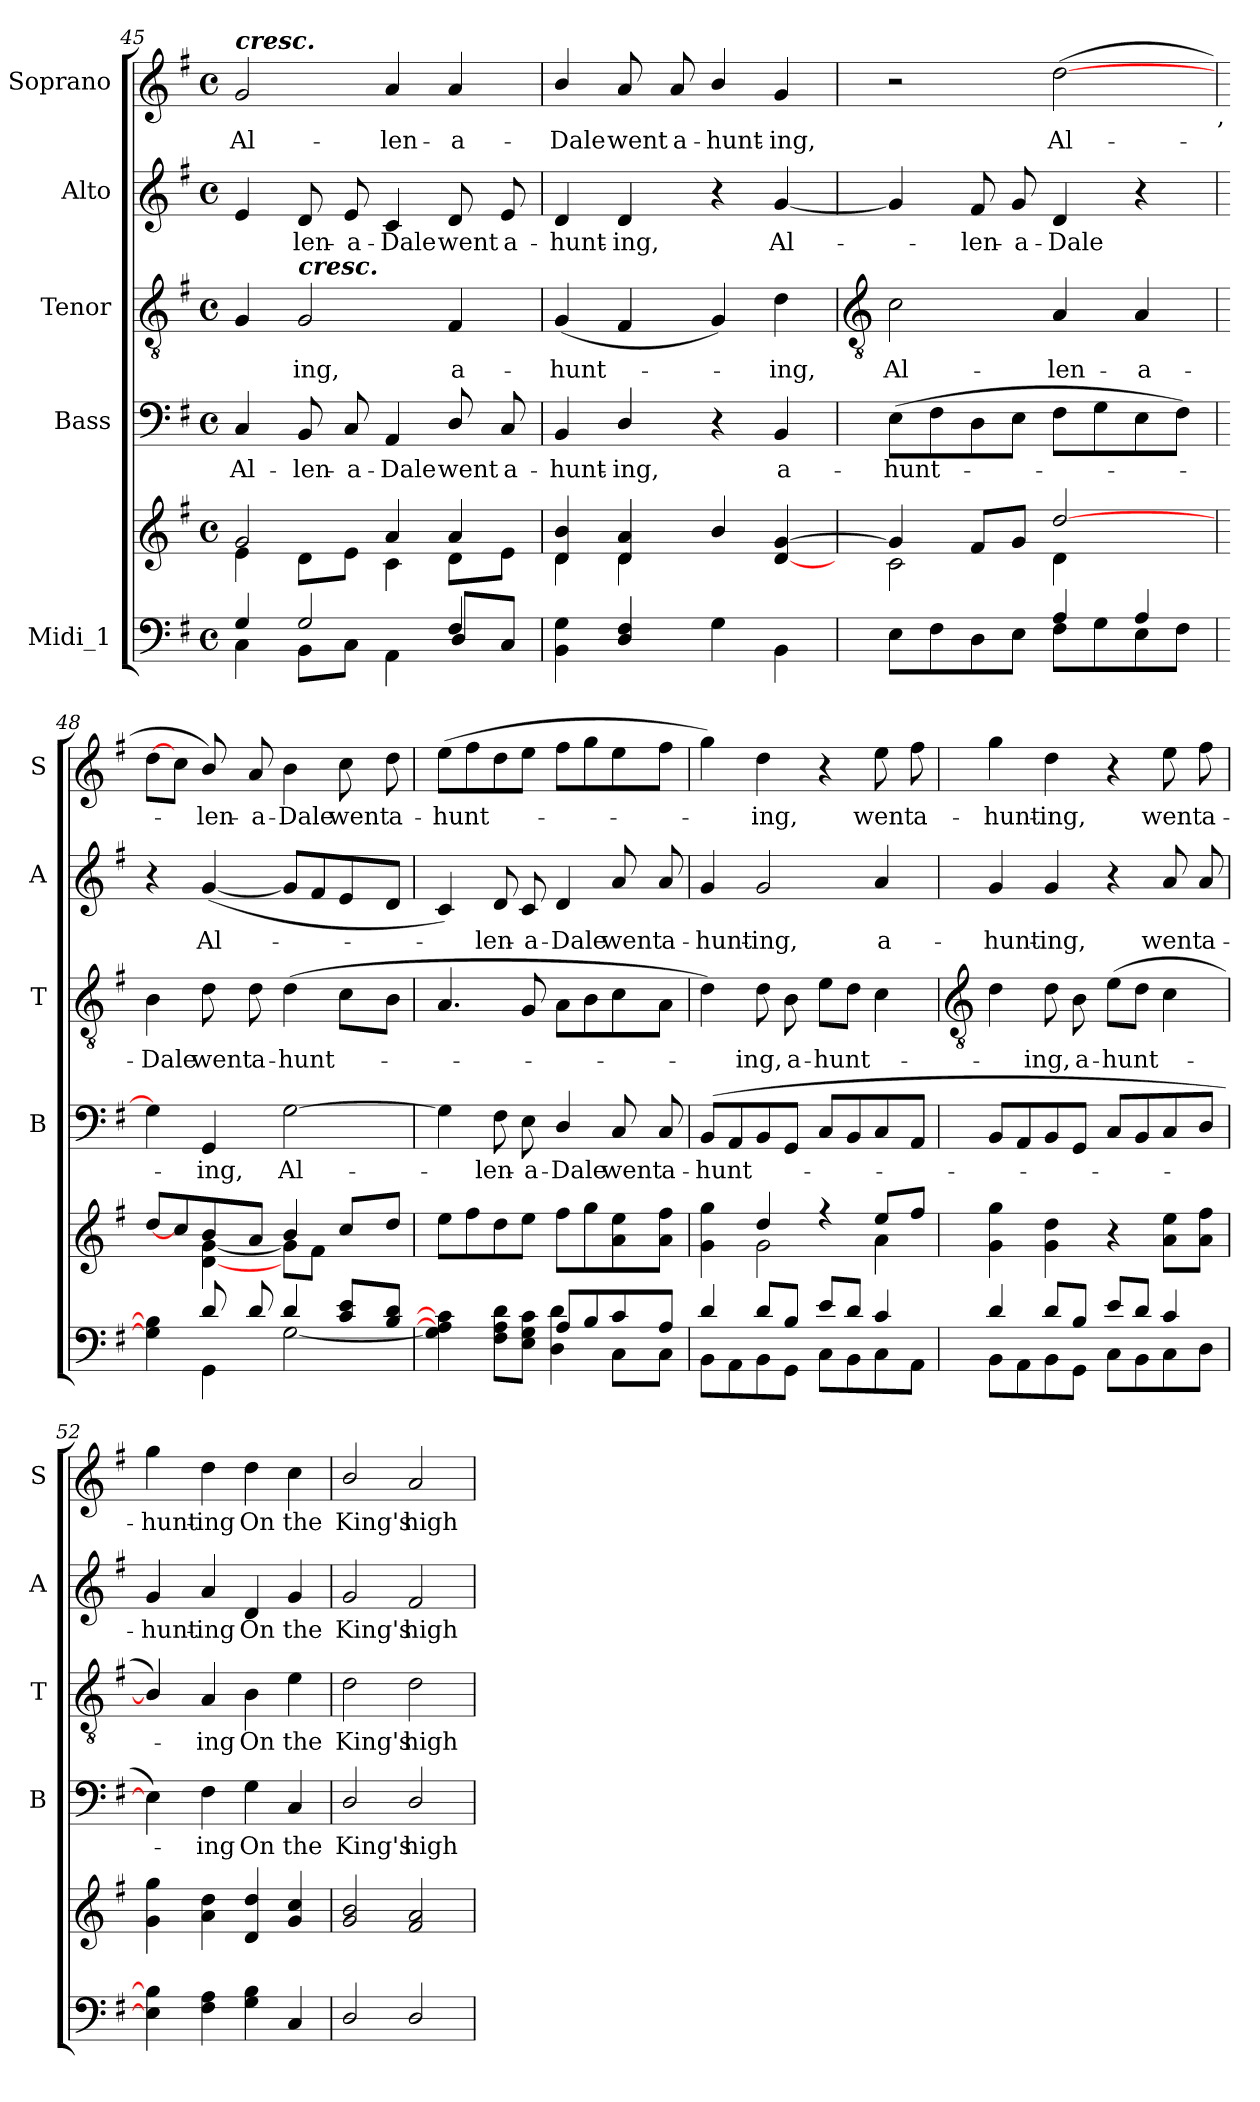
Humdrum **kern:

**kern	**kern	**kern	**text	**kern	**text	**kern	**text	**kern	**text
*part5	*part5	*part4	*part4	*part3	*part3	*part2	*part2	*part1	*part1
*staff6	*staff5	*staff4	*staff4	*staff3	*staff3	*staff2	*staff2	*staff1	*staff1
*I"Midi_1	*	*I"Bass	*	*I"Tenor	*	*I"Alto	*	*I"Soprano	*
*	*	*I'B	*	*I'T	*	*I'A	*	*I'S	*
*clefF4	*clefG2	*clefF4	*	*clefGv2	*	*clefG2	*	*clefG2	*
*k[f#]	*k[f#]	*k[f#]	*	*k[f#]	*	*k[f#]	*	*k[f#]	*
*G:	*G:	*G:	*	*G:	*	*G:	*	*G:	*
*M4/4	*M4/4	*M4/4	*	*M4/4	*	*M4/4	*	*M4/4	*
*met(c)	*met(c)	*met(c)	*	*met(c)	*	*met(c)	*	*met(c)	*
=45	=45	=45	=45	=45	=45	=45	=45	=45	=45
*^	*^	*	*	*	*	*	*	*	*
!	!	!	!	!	!	!	!	!	!	!LO:TX:a:Bi:t=cresc.	!
!	!	!	!	!	!LO:LY:b	!	!	!	!	!	!LO:LY:b
4G/	4C\	2g/	4e\	4C	Al-	4G	.	4e	.	2g	Al-
!	!	!	!	!	!	!LO:TX:a:Bi:t=cresc.	!	!	!	!	!
!	!	!	!	!	!LO:LY:b	!	!LO:LY:b	!	!LO:LY:b	!	!
2G/	8BB\L	.	8d\L	8BB	-len-	2G	ing,	8d	len-	.	.
!	!	!	!	!	!LO:LY:b	!	!	!	!LO:LY:b	!	!
.	8C\J	.	8e\J	8C	-a-	.	.	8e	-a-	.	.
!	!	!	!	!	!LO:LY:b	!	!	!	!LO:LY:b	!	!LO:LY:b
.	4AA\	4a/	4c\	4AA	-Dale	.	.	4c	-Dale	4a	-len-
!	!	!	!	!	!LO:LY:b	!	!LO:LY:b	!	!LO:LY:b	!	!LO:LY:b
4F#/	8D/L	4a/	8d\L	8D/	went	4F#	a-	8d	went	4a	-a-
!	!	!	!	!	!LO:LY:b	!	!	!	!LO:LY:b	!	!
.	8C\J	.	8e\J	8C	a-	.	.	8e	a-	.	.
=46	=46	=46	=46	=46	=46	=46	=46	=46	=46	=46	=46
!	!	!	!	!	!LO:LY:b	!	!LO:LY:b	!	!LO:LY:b	!	!LO:LY:b
1ryy	4BB\ 4G\	4d/ 4b/	4d\	4BB	-hunt-	(<4G	-hunt-	4d	-hunt-	4b/	-Dale
!	!	!	!	!	!LO:LY:b	!	!	!	!LO:LY:b	!	!LO:LY:b
.	4D/ 4F#/	4d/ 4a/	4d\	4D/	-ing,	4F#	.	4d	-ing,	8a	went
!	!	!	!	!	!	!	!	!	!	!	!LO:LY:b
.	.	.	.	.	.	.	.	.	.	8a	a-
!	!	!	!	!	!	!	!	!	!	!	!LO:LY:b
.	4G\	4b/	2ryy	4r	.	4G)	.	4r	.	4b/	-hunt-
!	!	!	!	!	!LO:LY:b	!	!LO:LY:b	!	!LO:LY:b	!	!LO:LY:b
.	4BB\	[4d/ [4g/	.	4BB	a-	4d	ing,	[4g	Al-	4g	-ing,
!!LO:LB:g=z
=47	=47	=47	=47	=47	=47	=47	=47	=47	=47	=47	=47
*	*	*	*	*	*	*clefGv2	*	*	*	*	*
!	!	!	!	!	!LO:LY:b	!	!LO:LY:b	!	!	!	!
2ryy	8E\L	4g/]	2c\	(>8EL	-hunt-	2c	Al-	4g]	.	2r	.
.	8F#\	.	.	8F#	.	.	.	.	.	.	.
!	!	!	!	!	!	!	!	!	!LO:LY:b	!	!
.	8D\	8f#/L	.	8D	.	.	.	8f#	len-	.	.
!	!	!	!	!	!	!	!	!	!LO:LY:b	!	!
.	8E\J	8g/J	.	8EJ	.	.	.	8g	-a-	.	.
!	!	!	!	!	!	!	!LO:LY:b	!	!LO:LY:b	!	!LO:LY:b
4A/	8F#\L	[2dd/	4d\	8F#L	.	4A	-len-	4d	-Dale	(>[2dd	Al-
.	8G\	.	.	8G	.	.	.	.	.	.	.
!	!	!	!	!	!	!	!LO:LY:b	!	!	!	!
4A/	8E\	.	4ryy	8E	.	4A	-a-	4r	.	.	.
.	8F#\J	.	.	8F#J)	.	.	.	.	.	.	.
!	!	!	!	!	!	!	!	!	!	!LO:TX:b:t=,	!
=48	=48	=48	=48	=48	=48	=48	=48	=48	=48	=48	=48
!	!	!	!	!	!	!	!LO:LY:b	!	!	!	!
4ryy	4G\] 4B\]	[8dd/L	4ryy	4G]	.	4B	-Dale	4r	.	[8ddL	.
.	.	8cc/	.	.	.	.	.	.	.	8ccJ	.
!	!	!	!	!	!LO:LY:b	!	!LO:LY:b	!	!LO:LY:b	!	!LO:LY:b
8d/	4GG\	8b/	[4d\ [4g\	4GG	ing,	8d	went	(<[4g	Al-	8b/)	len-
!	!	!	!	!	!	!	!LO:LY:b	!	!	!	!LO:LY:b
8d/	.	8a/J	.	.	.	8d	a-	.	.	8a	-a-
!	!	!	!	!	!LO:LY:b	!	!LO:LY:b	!	!	!	!LO:LY:b
4d/	[2G\	4b/	8g\L]	[2G	Al-	(>4d	-hunt-	8gL]	.	4b	-Dale
.	.	.	8f#\J	.	.	.	.	8f#	.	.	.
!	!	!	!	!	!	!	!	!	!	!	!LO:LY:b
8c/ 8e/L	.	8cc/L	4ryy	.	.	8cL	.	8e	.	8cc	went
!	!	!	!	!	!	!	!	!	!	!	!LO:LY:b
8B/ 8d/J	.	8dd/J	.	.	.	8BJ	.	8dJ	.	8dd	a-
=49	=49	=49	=49	=49	=49	=49	=49	=49	=49	=49	=49
!	!	!	!	!	!	!	!	!	!	!	!LO:LY:b
2ryy	4G\] 4A\] 4c\]	8ee\L	2.ryy	4G]	.	4.A	.	4c)	.	(>8eeL	-hunt-
.	.	8ff#\	.	.	.	.	.	.	.	8ff#	.
!	!	!	!	!	!LO:LY:b	!	!	!	!LO:LY:b	!	!
.	8F#\ 8A\ 8d\L	8dd\	.	8F#	len-	.	.	8d	len-	8dd	.
!	!	!	!	!	!LO:LY:b	!	!	!	!LO:LY:b	!	!
.	8E\ 8G\ 8c\J	8ee\J	.	8E	-a-	8G	.	8c	-a-	8eeJ	.
!	!	!	!	!	!LO:LY:b	!	!	!	!LO:LY:b	!	!
8A/L	4D\ 4d\	8ff#\L	.	4D/	-Dale	8AL	.	4d	-Dale	8ff#L	.
8B/	.	8gg\	.	.	.	8B	.	.	.	8gg	.
!	!	!	!	!	!LO:LY:b	!	!	!	!LO:LY:b	!	!
8c/	8C\L	8a\ 8ee\	4ryy	8C	went	8c	.	8a	went	8ee	.
!	!	!	!	!	!LO:LY:b	!	!	!	!LO:LY:b	!	!
8A/J	8C\J	8a\ 8ff#\J	.	8C	a-	8AJ	.	8a	a-	8ff#J	.
=50	=50	=50	=50	=50	=50	=50	=50	=50	=50	=50	=50
!	!	!	!	!	!LO:LY:b	!	!	!	!LO:LY:b	!	!
4d/	8BB\L	4g\ 4gg\	4ryy	(<8BBL	-hunt-	4d)	.	4g	-hunt-	4gg)	.
.	8AA\	.	.	8AA	.	.	.	.	.	.	.
!	!	!	!	!	!	!	!LO:LY:b	!	!LO:LY:b	!	!LO:LY:b
8d/L	8BB\	4dd/	2g\	8BB	.	8d	ing,	2g	-ing,	4dd	ing,
!	!	!	!	!	!	!	!LO:LY:b	!	!	!	!
8B/J	8GG\J	.	.	8GGJ	.	8B	a-	.	.	.	.
!	!	!	!	!	!	!	!LO:LY:b	!	!	!	!
8e/L	8C\L	4r	.	8CL	.	8eL	-hunt-	.	.	4r	.
8d/J	8BB\	.	.	8BB	.	8dJ	.	.	.	.	.
!	!	!	!	!	!	!	!	!	!LO:LY:b	!	!LO:LY:b
4c/	8C\	8ee/L	4a\	8C	.	4c	.	4a	a-	8ee	went
!	!	!	!	!	!	!	!	!	!	!	!LO:LY:b
.	8AA\J	8ff#/J	.	8AAJ	.	.	.	.	.	8ff#	a-
*	*	*v	*v	*	*	*	*	*	*	*	*
!!LO:LB:g=z
=51	=51	=51	=51	=51	=51	=51	=51	=51	=51	=51
*	*	*	*	*	*clefGv2	*	*	*	*	*
!	!	!	!	!	!	!	!	!LO:LY:b	!	!LO:LY:b
4d/	8BB\L	4g 4gg	8BBL	.	4d	.	4g	-hunt-	4gg	-hunt-
.	8AA\	.	8AA	.	.	.	.	.	.	.
!	!	!	!	!	!	!LO:LY:b	!	!LO:LY:b	!	!LO:LY:b
8d/L	8BB\	4g 4dd	8BB	.	8d	ing,	4g	-ing,	4dd	-ing,
!	!	!	!	!	!	!LO:LY:b	!	!	!	!
8B/J	8GG\J	.	8GGJ	.	8B	a-	.	.	.	.
!	!	!	!	!	!	!LO:LY:b	!	!	!	!
8e/L	8C\L	4r	8CL	.	(>8eL	-hunt-	4r	.	4r	.
8d/J	8BB\	.	8BB	.	8dJ	.	.	.	.	.
!	!	!	!	!	!	!	!	!LO:LY:b	!	!LO:LY:b
4c/	8C\	8a 8eeL	8C	.	4c	.	8a	went	8ee	went
!	!	!	!	!	!	!	!	!LO:LY:b	!	!LO:LY:b
.	8D\J	8a 8ff#J	8DJ	.	.	.	8a	a-	8ff#	a-
=52	=52	=52	=52	=52	=52	=52	=52	=52	=52	=52
!	!	!	!	!	!	!	!	!LO:LY:b	!	!LO:LY:b
1ryy	4E\] 4B\]	4g 4gg	4E])	.	4B/])	.	4g	-hunt-	4gg	-hunt-
!	!	!	!	!LO:LY:b	!	!LO:LY:b	!	!LO:LY:b	!	!LO:LY:b
.	4F#\ 4A\	4a 4dd	4F#	ing	4A	ing	4a	-ing	4dd	-ing
!	!	!	!	!LO:LY:b	!	!LO:LY:b	!	!LO:LY:b	!	!LO:LY:b
.	4G\ 4B\	4d 4dd	4G	On	4B	On	4d	On	4dd	On
!	!	!	!	!LO:LY:b	!	!LO:LY:b	!	!LO:LY:b	!	!LO:LY:b
.	4C/	4g 4cc	4C	the	4e	the	4g	the	4cc	the
=53	=53	=53	=53	=53	=53	=53	=53	=53	=53	=53
!	!	!	!	!LO:LY:b	!	!LO:LY:b	!	!LO:LY:b	!	!LO:LY:b
2D/	1ryy	2g/ 2b/	2D/	King's	2d	King's	2g	King's	2b/	King's
!	!	!	!	!LO:LY:b	!	!LO:LY:b	!	!LO:LY:b	!	!LO:LY:b
2D/	.	2f# 2a	2D/	high-	2d	high-	2f#	high-	2a	high-
*v	*v	*	*	*	*	*	*	*	*	*
=	=	=	=	=	=	=	=	=	=
*-	*-	*-	*-	*-	*-	*-	*-	*-	*-
